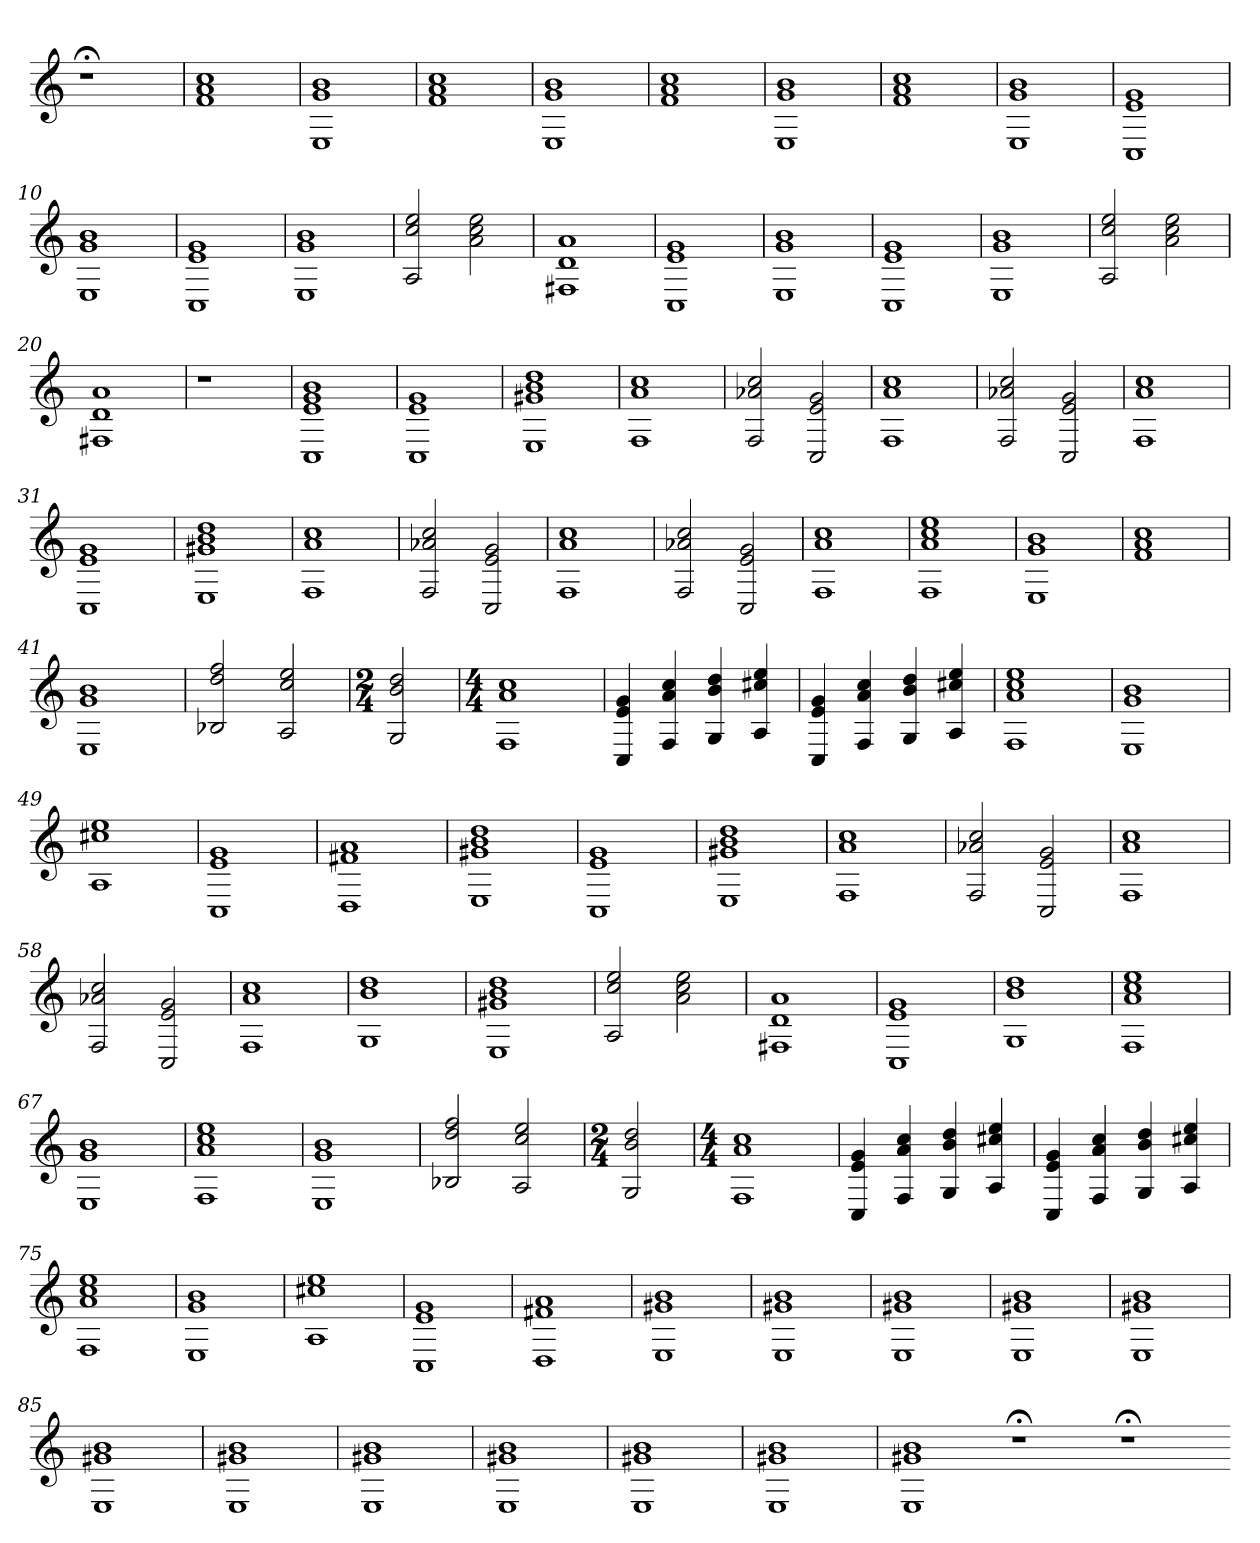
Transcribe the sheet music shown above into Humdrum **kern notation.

**kern
*part1
*staff1
=
1r;<
=1
1f 1a 1cc
=2
1E 1g 1b
=3
1f 1a 1cc
=4
1E 1g 1b
=5
1f 1a 1cc
=6
1E 1g 1b
=7
1f 1a 1cc
=8
1E 1g 1b
=9
1C 1e 1g
=10
1E 1g 1b
=11
1C 1e 1g
=12
1E 1g 1b
=13
2A 2cc 2ee
2a 2cc 2ee
=14
1F#X 1d 1a
=15
1C 1e 1g
=16
1E 1g 1b
=17
1C 1e 1g
=18
1E 1g 1b
=19
2A 2cc 2ee
2a 2cc 2ee
=20
1F#X 1d 1a
=21
1r
=22
1r
=23
1C 1e 1g 1b
=24
1C 1e 1g
=25
1E 1g#X 1b 1dd
=26
1F 1a 1cc
=27
2F 2a-X 2cc
2C 2e 2g
=28
1F 1a 1cc
=29
2F 2a-X 2cc
2C 2e 2g
=30
1F 1a 1cc
=31
1C 1e 1g
=32
1E 1g#X 1b 1dd
=33
1F 1a 1cc
=34
2F 2a-X 2cc
2C 2e 2g
=35
1F 1a 1cc
=36
2F 2a-X 2cc
2C 2e 2g
=37
1F 1a 1cc
=38
1F 1a 1cc 1ee
=39
1E 1g 1b
=40
1f 1a 1cc
=41
1E 1g 1b
=42
2B-X 2dd 2ff
2A 2cc 2ee
=43
*M2/4
2G 2b 2dd
=44
*M4/4
1F 1a 1cc
=45
4C 4e 4g
4F 4a 4cc
4G 4b 4dd
4A 4cc#X 4ee
=46
4C 4e 4g
4F 4a 4cc
4G 4b 4dd
4A 4cc#X 4ee
=47
1F 1a 1cc 1ee
=48
1E 1g 1b
=49
1A 1cc#X 1ee
=50
1C 1e 1g
=51
1D 1f#X 1a
=52
1E 1g#X 1b 1dd
=53
1C 1e 1g
=54
1E 1g#X 1b 1dd
=55
1F 1a 1cc
=56
2F 2a-X 2cc
2C 2e 2g
=57
1F 1a 1cc
=58
2F 2a-X 2cc
2C 2e 2g
=59
1F 1a 1cc
=60
1G 1b 1dd
=61
1E 1g#X 1b 1dd
=62
2A 2cc 2ee
2a 2cc 2ee
=63
1F#X 1d 1a
=64
1C 1e 1g
=65
1G 1b 1dd
=66
1F 1a 1cc 1ee
=67
1E 1g 1b
=68
1F 1a 1cc 1ee
=69
1E 1g 1b
=70
2B-X 2dd 2ff
2A 2cc 2ee
=71
*M2/4
2G 2b 2dd
=72
*M4/4
1F 1a 1cc
=73
4C 4e 4g
4F 4a 4cc
4G 4b 4dd
4A 4cc#X 4ee
=74
4C 4e 4g
4F 4a 4cc
4G 4b 4dd
4A 4cc#X 4ee
=75
1F 1a 1cc 1ee
=76
1E 1g 1b
=77
1A 1cc#X 1ee
=78
1C 1e 1g
=79
1D 1f#X 1a
=80
1E 1g#X 1b
=81
1E 1g#X 1b
=82
1E 1g#X 1b
=83
1E 1g#X 1b
=84
1E 1g#X 1b
=85
1E 1g#X 1b
=86
1E 1g#X 1b
=87
1E 1g#X 1b
=88
1E 1g#X 1b
=89
1E 1g#X 1b
=90
1E 1g#X 1b
=91
1E 1g#X 1b
1r;<
1r;<
=-
*-
